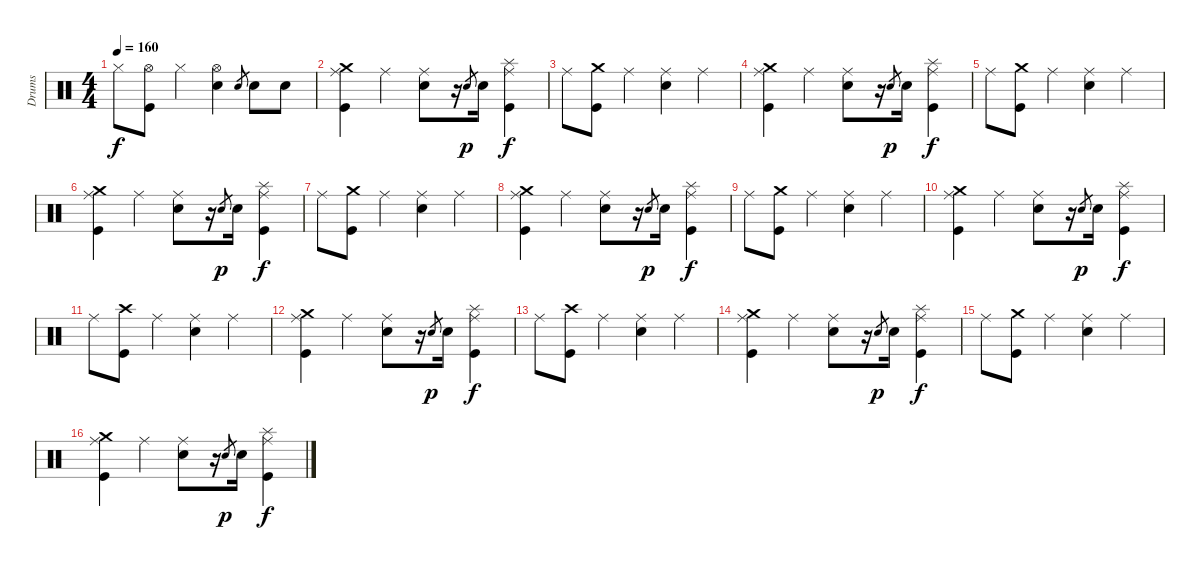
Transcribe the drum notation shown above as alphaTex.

\track ("Drums" "Drums") {instrument percussion}
\staff {score}
\articulation defaults
\ts (4 4)
\tempo 160
\clef neutral
\ks c "Hi-Hat (closed)".8{dy f}
("Hi-Hat (open)" "Kick (hit)").8 "Hi-Hat (closed)".4 ("Hi-Hat (open)" "Electric Snare (hit)").4 "Electric Snare (hit)".8{gr} "Electric Snare (hit)".8 "Electric Snare (hit)".8 |
("Crash medium (hit)" "Ride (middle)" "Kick (hit)").4 "Ride (middle)".4 ("Ride (middle)" "Electric Snare (hit)").8 r.16 "Electric Snare (hit)".8{gr dy p} "Electric Snare (hit)".16 ("Splash (hit)" "Ride (middle)" "Kick (hit)").4{dy f} |
"Ride (middle)".8 ("Crash medium (hit)" "Kick (hit)").8 "Ride (middle)".4 ("Ride (middle)" "Electric Snare (hit)").4 "Ride (middle)".4 |
("Crash medium (hit)" "Ride (middle)" "Kick (hit)").4 "Ride (middle)".4 ("Ride (middle)" "Electric Snare (hit)").8 r.16 "Electric Snare (hit)".8{gr dy p} "Electric Snare (hit)".16 ("Splash (hit)" "Ride (middle)" "Kick (hit)").4{dy f} |
"Ride (middle)".8 ("Crash medium (hit)" "Kick (hit)").8 "Ride (middle)".4 ("Ride (middle)" "Electric Snare (hit)").4 "Ride (middle)".4 |
("Crash medium (hit)" "Ride (middle)" "Kick (hit)").4 "Ride (middle)".4 ("Ride (middle)" "Electric Snare (hit)").8 r.16 "Electric Snare (hit)".8{gr dy p} "Electric Snare (hit)".16 ("Splash (hit)" "Ride (middle)" "Kick (hit)").4{dy f} |
"Ride (middle)".8 ("Crash medium (hit)" "Kick (hit)").8 "Ride (middle)".4 ("Ride (middle)" "Electric Snare (hit)").4 "Ride (middle)".4 |
("Crash medium (hit)" "Ride (middle)" "Kick (hit)").4 "Ride (middle)".4 ("Ride (middle)" "Electric Snare (hit)").8 r.16 "Electric Snare (hit)".8{gr dy p} "Electric Snare (hit)".16 ("Splash (hit)" "Ride (middle)" "Kick (hit)").4{dy f} |
"Ride (middle)".8 ("Crash medium (hit)" "Kick (hit)").8 "Ride (middle)".4 ("Ride (middle)" "Electric Snare (hit)").4 "Ride (middle)".4 |
("Crash medium (hit)" "Ride (middle)" "Kick (hit)").4 "Ride (middle)".4 ("Ride (middle)" "Electric Snare (hit)").8 r.16 "Electric Snare (hit)".8{gr dy p} "Electric Snare (hit)".16 ("Splash (hit)" "Ride (middle)" "Kick (hit)").4{dy f} |
"Ride (middle)".8 ("Crash high (hit)" "Kick (hit)").8 "Ride (middle)".4 ("Ride (middle)" "Electric Snare (hit)").4 "Ride (middle)".4 |
("Crash medium (hit)" "Ride (middle)" "Kick (hit)").4 "Ride (middle)".4 ("Ride (middle)" "Electric Snare (hit)").8 r.16 "Electric Snare (hit)".8{gr dy p} "Electric Snare (hit)".16 ("Splash (hit)" "Ride (middle)" "Kick (hit)").4{dy f} |
"Ride (middle)".8 ("Crash high (hit)" "Kick (hit)").8 "Ride (middle)".4 ("Ride (middle)" "Electric Snare (hit)").4 "Ride (middle)".4 |
("Crash medium (hit)" "Ride (middle)" "Kick (hit)").4 "Ride (middle)".4 ("Ride (middle)" "Electric Snare (hit)").8 r.16 "Electric Snare (hit)".8{gr dy p} "Electric Snare (hit)".16 ("Splash (hit)" "Ride (middle)" "Kick (hit)").4{dy f} |
"Ride (middle)".8 ("Crash medium (hit)" "Kick (hit)").8 "Ride (middle)".4 ("Ride (middle)" "Electric Snare (hit)").4 "Ride (middle)".4 |
("Crash medium (hit)" "Ride (middle)" "Kick (hit)").4 "Ride (middle)".4 ("Ride (middle)" "Electric Snare (hit)").8 r.16 "Electric Snare (hit)".8{gr dy p} "Electric Snare (hit)".16 ("Splash (hit)" "Ride (middle)" "Kick (hit)").4{dy f}
